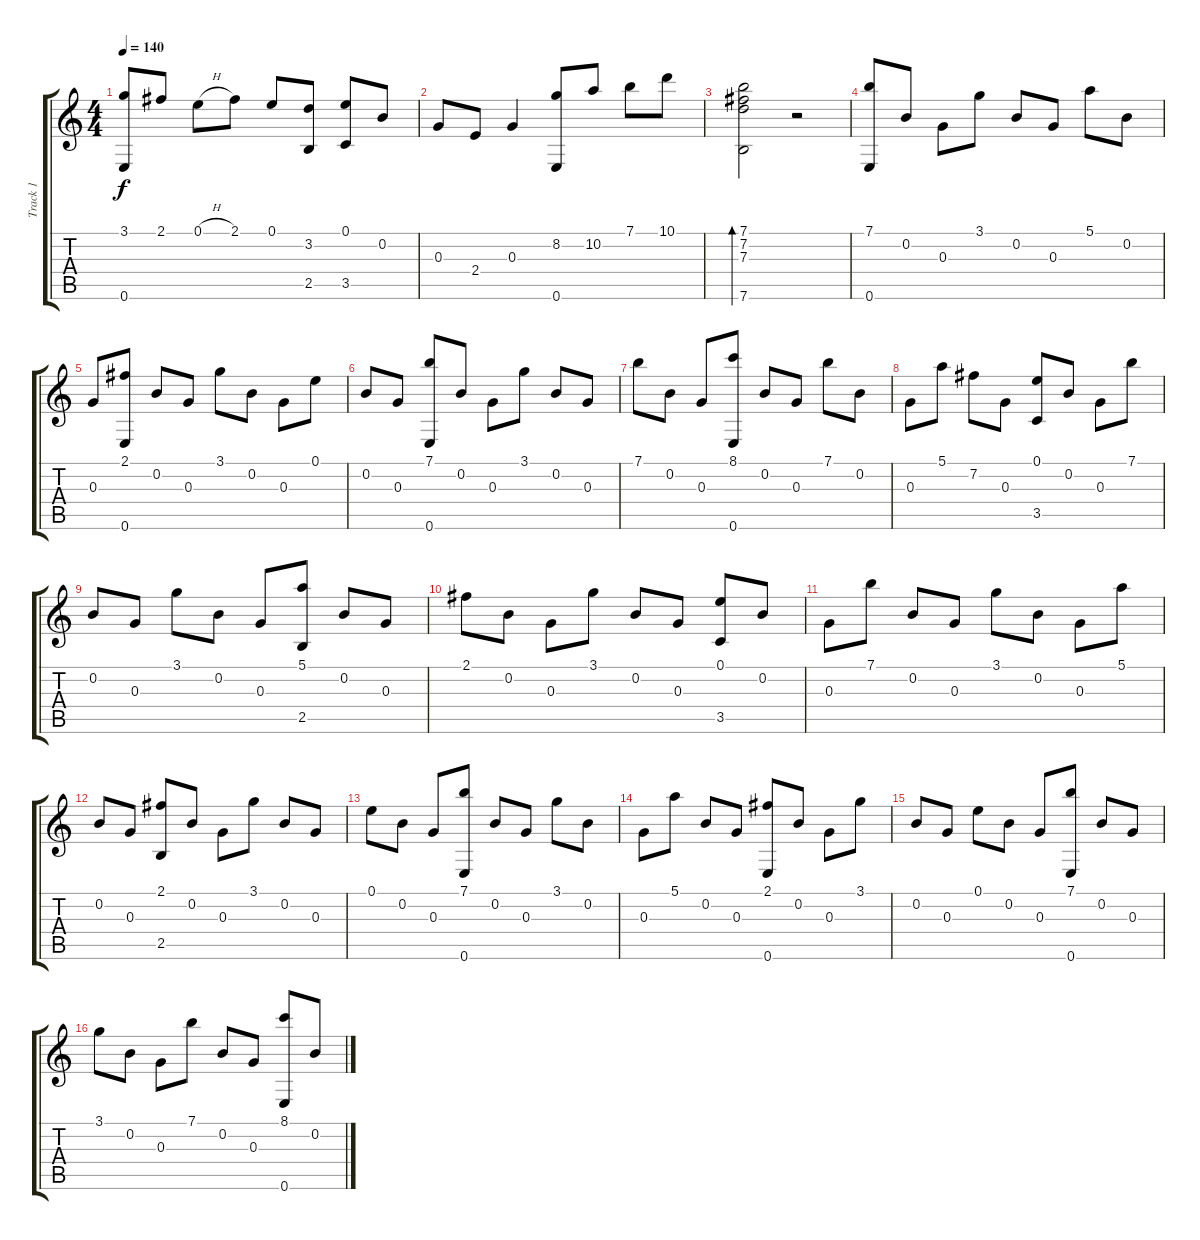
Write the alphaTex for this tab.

\track ("Track 1" "Track 1") {instrument acousticguitarnylon}
\staff {score tabs}
\tuning (E4 B3 G3 D3 A2 E2) {hide}
\ts (4 4)
\tempo 140
\clef g2
\ks c
(3.1 0.6).8{dy f} 2.1.8 0.1{h}.8 2.1.8 0.1.8 (3.2 2.5).8 (0.1 3.5).8 0.2.8 |
0.3.8 2.4.8 0.3.4 (8.2 0.6).8 10.2.8 7.1.8 10.1.8 |
(7.1 7.2 7.3 7.6).2{bd 240} r.2 |
(7.1 0.6).8 0.2.8 0.3.8 3.1.8 0.2.8 0.3.8 5.1.8 0.2.8 |
0.3.8 (2.1 0.6).8 0.2.8 0.3.8 3.1.8 0.2.8 0.3.8 0.1.8 |
0.2.8 0.3.8 (7.1 0.6).8 0.2.8 0.3.8 3.1.8 0.2.8 0.3.8 |
7.1.8 0.2.8 0.3.8 (8.1 0.6).8 0.2.8 0.3.8 7.1.8 0.2.8 |
0.3.8 5.1.8 7.2.8 0.3.8 (0.1 3.5).8 0.2.8 0.3.8 7.1.8 |
0.2.8 0.3.8 3.1.8 0.2.8 0.3.8 (5.1 2.5).8 0.2.8 0.3.8 |
2.1.8 0.2.8 0.3.8 3.1.8 0.2.8 0.3.8 (0.1 3.5).8 0.2.8 |
0.3.8 7.1.8 0.2.8 0.3.8 3.1.8 0.2.8 0.3.8 5.1.8 |
0.2.8 0.3.8 (2.1 2.5).8 0.2.8 0.3.8 3.1.8 0.2.8 0.3.8 |
0.1.8 0.2.8 0.3.8 (7.1 0.6).8 0.2.8 0.3.8 3.1.8 0.2.8 |
0.3.8 5.1.8 0.2.8 0.3.8 (2.1 0.6).8 0.2.8 0.3.8 3.1.8 |
0.2.8 0.3.8 0.1.8 0.2.8 0.3.8 (7.1 0.6).8 0.2.8 0.3.8 |
3.1.8 0.2.8 0.3.8 7.1.8 0.2.8 0.3.8 (8.1 0.6).8 0.2.8
